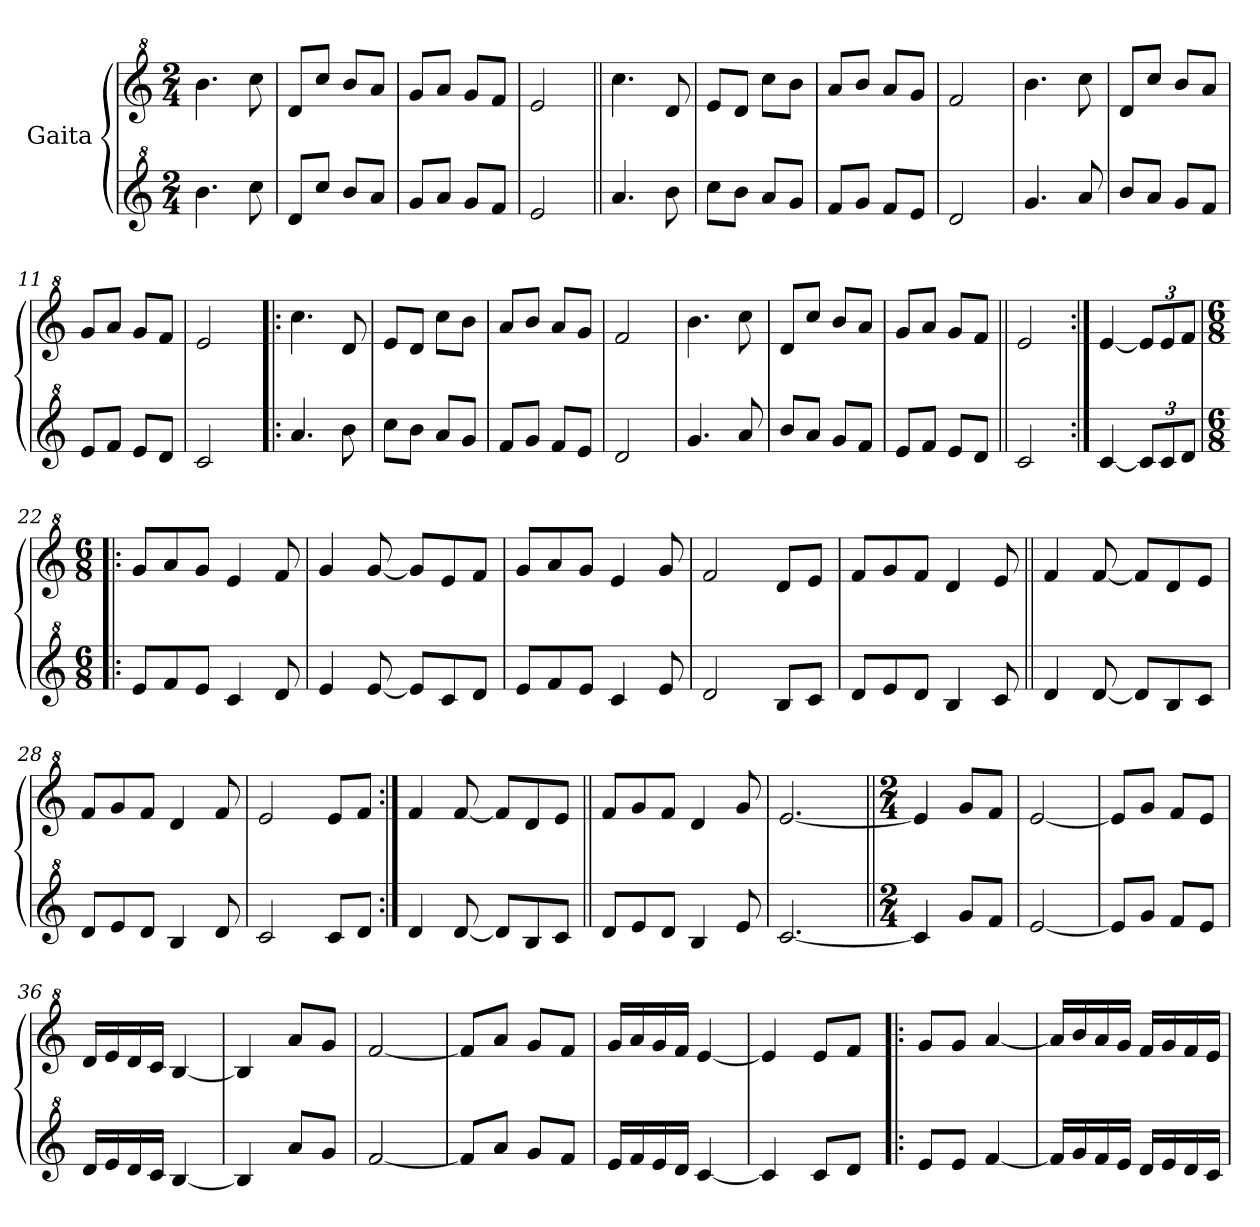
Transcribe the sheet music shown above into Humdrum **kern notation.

**kern	**kern
*part2	*part1
*staff2	*staff1
*I"Gaita	*I"Gaita
*clefG^2	*clefG^2
*k[]	*k[]
*M2/4	*M2/4
*MM120	*MM120
=1	=1
4.bb\	4.bb\
8ccc\	8ccc\
=2	=2
8dd/L	8dd/L
8ccc/J	8ccc/J
8bb/L	8bb/L
8aa/J	8aa/J
=3	=3
8gg/L	8gg/L
8aa/J	8aa/J
8gg/L	8gg/L
8ff/J	8ff/J
=4	=4
2ee/	2ee/
=5||	=5||
4.aa/	4.ccc\
8bb\	8dd/
=6	=6
8ccc\L	8ee/L
8bb\J	8dd/J
8aa/L	8ccc\L
8gg/J	8bb\J
=7	=7
8ff/L	8aa/L
8gg/J	8bb/J
8ff/L	8aa/L
8ee/J	8gg/J
=8	=8
2dd/	2ff/
=9	=9
4.gg/	4.bb\
8aa/	8ccc\
=10	=10
8bb/L	8dd/L
8aa/J	8ccc/J
8gg/L	8bb/L
8ff/J	8aa/J
=11	=11
8ee/L	8gg/L
8ff/J	8aa/J
8ee/L	8gg/L
8dd/J	8ff/J
=12	=12
2cc/	2ee/
!!LO:LB:g=z
=13!|:	=13!|:
4.aa/	4.ccc\
8bb\	8dd/
=14	=14
8ccc\L	8ee/L
8bb\J	8dd/J
8aa/L	8ccc\L
8gg/J	8bb\J
=15	=15
8ff/L	8aa/L
8gg/J	8bb/J
8ff/L	8aa/L
8ee/J	8gg/J
=16	=16
2dd/	2ff/
=17	=17
4.gg/	4.bb\
8aa/	8ccc\
=18	=18
8bb/L	8dd/L
8aa/J	8ccc/J
8gg/L	8bb/L
8ff/J	8aa/J
=19	=19
8ee/L	8gg/L
8ff/J	8aa/J
8ee/L	8gg/L
8dd/J	8ff/J
=20||	=20||
2cc/	2ee/
=21:|!	=21:|!
[4cc/	[4ee/
*Xbrackettup	*Xbrackettup
12cc/L]	12ee/L]
12cc/	12ee/
12dd/J	12ff/J
=22!|:	=22!|:
*M6/8	*M6/8
*	*MM180
8ee/L	8gg/L
8ff/	8aa/
8ee/J	8gg/J
4cc/	4ee/
8dd/	8ff/
!!LO:LB:g=z
=23	=23
4ee/	4gg/
[8ee/	[8gg/
8ee/L]	8gg/L]
8cc/	8ee/
8dd/J	8ff/J
=24	=24
8ee/L	8gg/L
8ff/	8aa/
8ee/J	8gg/J
4cc/	4ee/
8ee/	8gg/
=25	=25
2dd/	2ff/
8b/L	8dd/L
8cc/J	8ee/J
=26	=26
8dd/L	8ff/L
8ee/	8gg/
8dd/J	8ff/J
4b/	4dd/
8cc/	8ee/
=27||	=27||
4dd/	4ff/
[8dd/	[8ff/
8dd/L]	8ff/L]
8b/	8dd/
8cc/J	8ee/J
=28	=28
8dd/L	8ff/L
8ee/	8gg/
8dd/J	8ff/J
4b/	4dd/
8dd/	8ff/
=29	=29
2cc/	2ee/
8cc/L	8ee/L
8dd/J	8ff/J
=30:|!	=30:|!
4dd/	4ff/
[8dd/	[8ff/
8dd/L]	8ff/L]
8b/	8dd/
8cc/J	8ee/J
!!LO:LB:g=z
=31||	=31||
8dd/L	8ff/L
8ee/	8gg/
8dd/J	8ff/J
4b/	4dd/
8ee/	8gg/
=32	=32
[2.cc/	[2.ee/
=33||	=33||
*M2/4	*M2/4
*	*MM120
4cc/]	4ee/]
8gg/L	8gg/L
8ff/J	8ff/J
=34	=34
[2ee/	[2ee/
=35	=35
8ee/L]	8ee/L]
8gg/J	8gg/J
8ff/L	8ff/L
8ee/J	8ee/J
=36	=36
16dd/LL	16dd/LL
16ee/	16ee/
16dd/	16dd/
16cc/JJ	16cc/JJ
[4b/	[4b/
=37	=37
4b/]	4b/]
8aa/L	8aa/L
8gg/J	8gg/J
=38	=38
[2ff/	[2ff/
=39	=39
8ff/L]	8ff/L]
8aa/J	8aa/J
8gg/L	8gg/L
8ff/J	8ff/J
=40	=40
16ee/LL	16gg/LL
16ff/	16aa/
16ee/	16gg/
16dd/JJ	16ff/JJ
[4cc/	[4ee/
=41	=41
4cc/]	4ee/]
8cc/L	8ee/L
8dd/J	8ff/J
!!LO:LB:g=z
=42!|:	=42!|:
8ee/L	8gg/L
8ee/J	8gg/J
[4ff/	[4aa/
=43	=43
16ff/LL]	16aa/LL]
16gg/	16bb/
16ff/	16aa/
16ee/JJ	16gg/JJ
16dd/LL	16ff/LL
16ee/	16gg/
16dd/	16ff/
16cc/JJ	16ee/JJ
=	=
*-	*-
